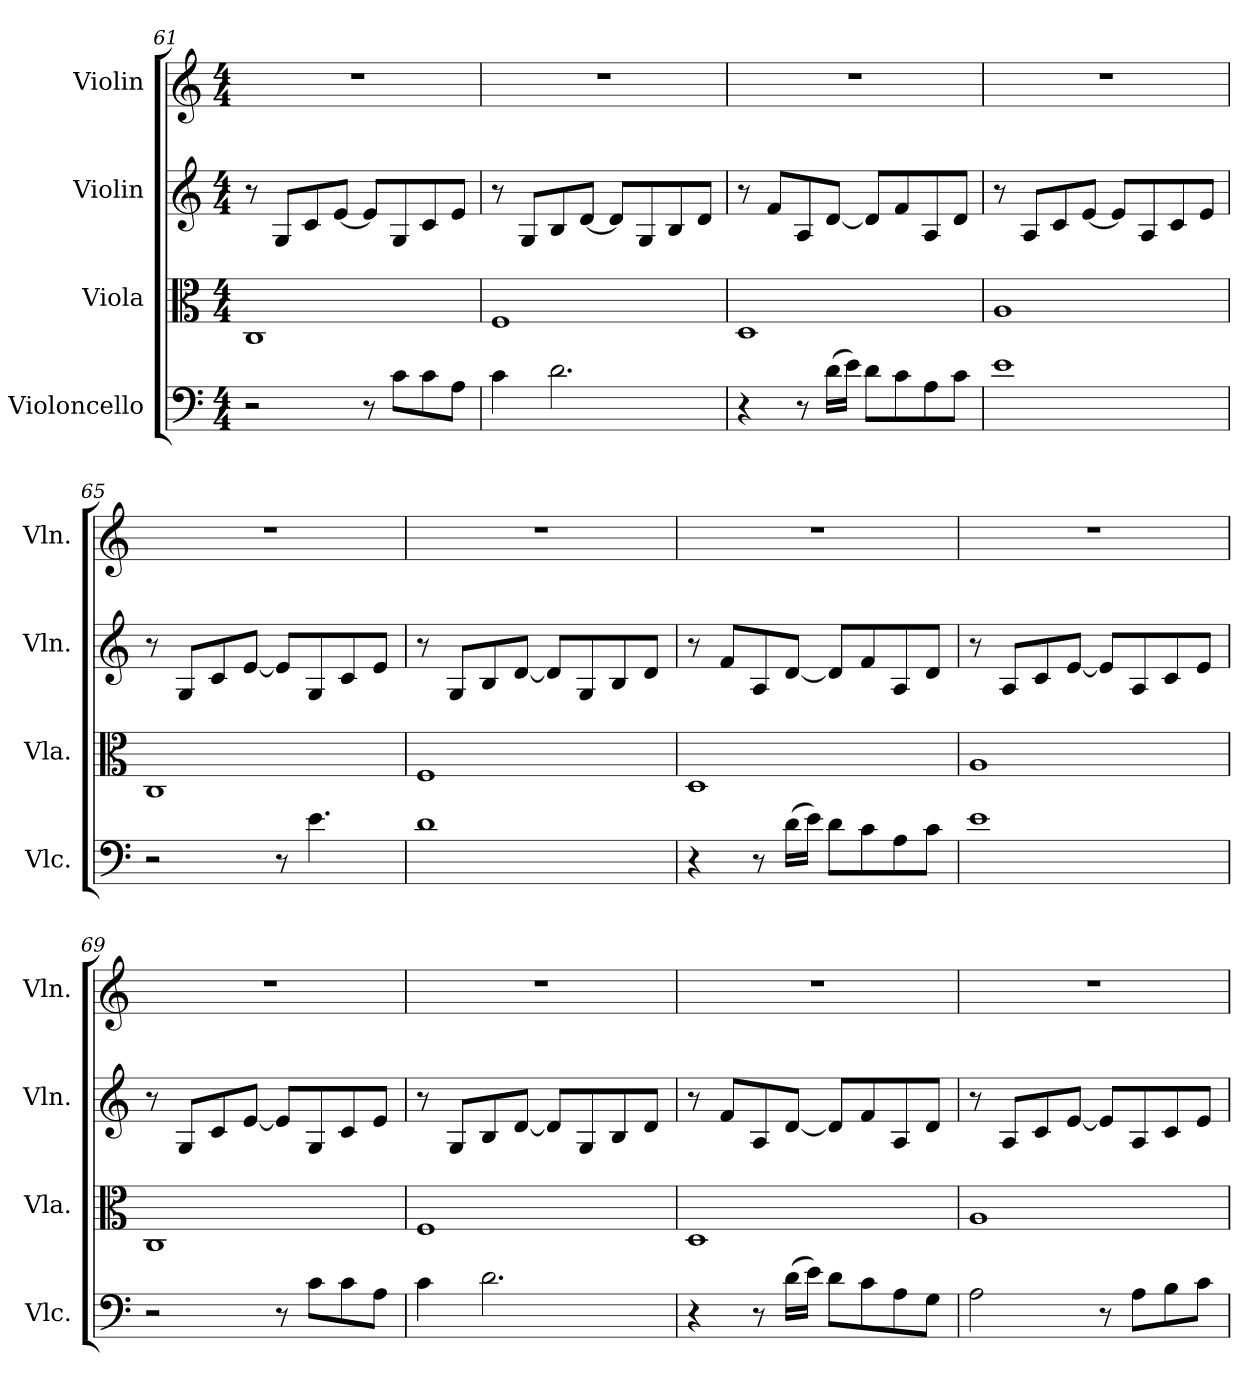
**kern	**kern	**kern	**kern
*part4	*part3	*part2	*part1
*staff4	*staff3	*staff2	*staff1
*I"Violoncello	*I"Viola	*I"Violin	*I"Violin
*I'Vlc.	*I'Vla.	*I'Vln.	*I'Vln.
*clefF4	*clefC3	*clefG2	*clefG2
*k[]	*k[]	*k[]	*k[]
*M4/4	*M4/4	*M4/4	*M4/4
=61	=61	=61	=61
2r	1C	8r	1r
.	.	8G/L	.
.	.	8c/	.
.	.	[8e/J	.
8r	.	8e/L]	.
8c\L	.	8G/	.
8c\	.	8c/	.
8A\J	.	8e/J	.
=62	=62	=62	=62
4c\	1F	8r	1r
.	.	8G/L	.
2.d\	.	8B/	.
.	.	[8d/J	.
.	.	8d/L]	.
.	.	8G/	.
.	.	8B/	.
.	.	8d/J	.
=63	=63	=63	=63
4r	1D	8r	1r
.	.	8f/L	.
8r	.	8A/	.
(16d\LL	.	[8d/J	.
16e\JJ)	.	.	.
8d\L	.	8d/L]	.
8c\	.	8f/	.
8A\	.	8A/	.
8c\J	.	8d/J	.
!!LO:LB:g=z
=64	=64	=64	=64
1e	1A	8r	1r
.	.	8A/L	.
.	.	8c/	.
.	.	[8e/J	.
.	.	8e/L]	.
.	.	8A/	.
.	.	8c/	.
.	.	8e/J	.
=65	=65	=65	=65
2r	1C	8r	1r
.	.	8G/L	.
.	.	8c/	.
.	.	[8e/J	.
8r	.	8e/L]	.
4.e\	.	8G/	.
.	.	8c/	.
.	.	8e/J	.
=66	=66	=66	=66
1d	1F	8r	1r
.	.	8G/L	.
.	.	8B/	.
.	.	[8d/J	.
.	.	8d/L]	.
.	.	8G/	.
.	.	8B/	.
.	.	8d/J	.
=67	=67	=67	=67
4r	1D	8r	1r
.	.	8f/L	.
8r	.	8A/	.
(16d\LL	.	[8d/J	.
16e\JJ)	.	.	.
8d\L	.	8d/L]	.
8c\	.	8f/	.
8A\	.	8A/	.
8c\J	.	8d/J	.
!!LO:PB:g=z
=68	=68	=68	=68
1e	1A	8r	1r
.	.	8A/L	.
.	.	8c/	.
.	.	[8e/J	.
.	.	8e/L]	.
.	.	8A/	.
.	.	8c/	.
.	.	8e/J	.
=69	=69	=69	=69
2r	1C	8r	1r
.	.	8G/L	.
.	.	8c/	.
.	.	[8e/J	.
8r	.	8e/L]	.
8c\L	.	8G/	.
8c\	.	8c/	.
8A\J	.	8e/J	.
=70	=70	=70	=70
4c\	1F	8r	1r
.	.	8G/L	.
2.d\	.	8B/	.
.	.	[8d/J	.
.	.	8d/L]	.
.	.	8G/	.
.	.	8B/	.
.	.	8d/J	.
=71	=71	=71	=71
4r	1D	8r	1r
.	.	8f/L	.
8r	.	8A/	.
(16d\LL	.	[8d/J	.
16e\JJ)	.	.	.
8d\L	.	8d/L]	.
8c\	.	8f/	.
8A\	.	8A/	.
8G\J	.	8d/J	.
!!LO:LB:g=z
=72	=72	=72	=72
2A\	1A	8r	1r
.	.	8A/L	.
.	.	8c/	.
.	.	[8e/J	.
8r	.	8e/L]	.
8A\L	.	8A/	.
8B\	.	8c/	.
8c\J	.	8e/J	.
=	=	=	=
*-	*-	*-	*-
